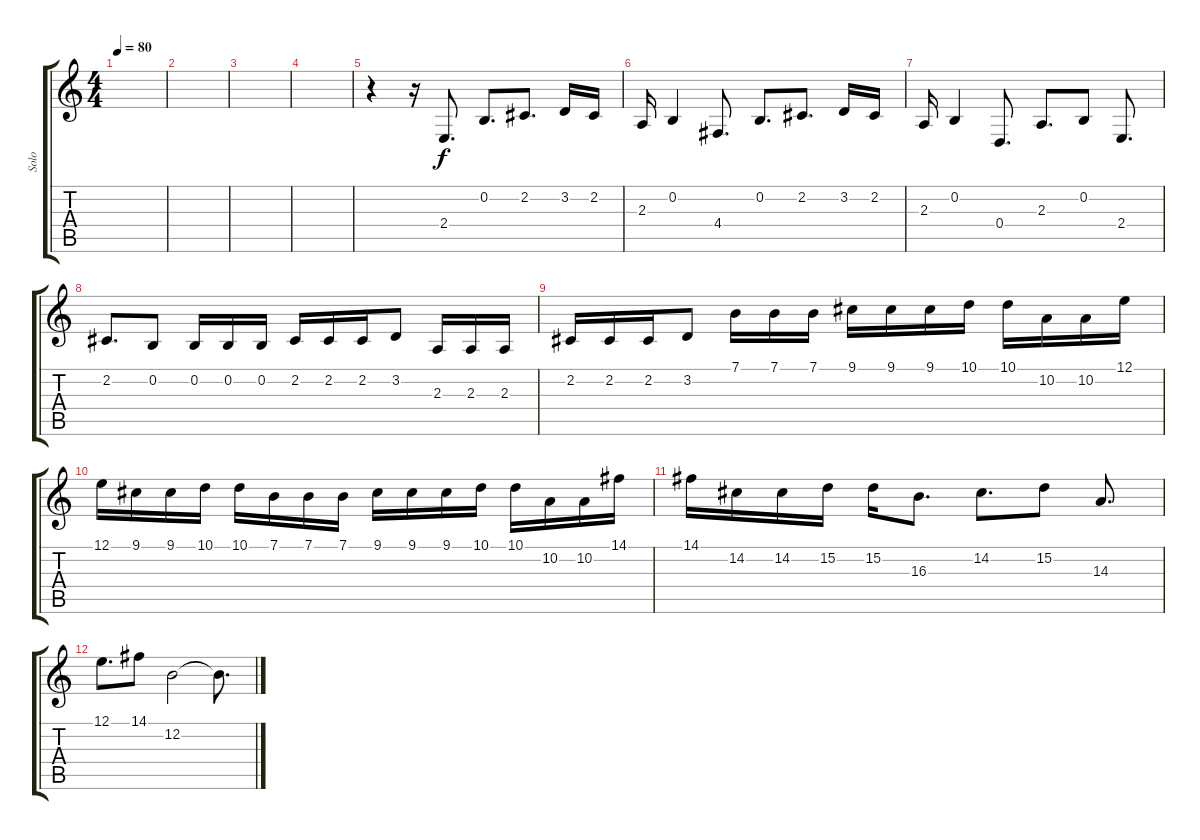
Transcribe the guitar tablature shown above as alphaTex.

\track ("Solo" "Solo") {instrument brightacousticpiano}
\staff {score tabs}
\tuning (E4 B3 G3 D3 A2 E2) {hide}
\ts (4 4)
\tempo 80
\clef g2
\ks c
|
|
|
|
r.4 r.16 2.4.8{d} 0.2.8{d} 2.2.8{d} 3.2.16 2.2.16 |
2.3.16 0.2.4 4.4.8{d} 0.2.8{d} 2.2.8{d} 3.2.16 2.2.16 |
2.3.16 0.2.4 0.4.8{d} 2.3.8{d} 0.2.8 2.4.8{d} |
2.2.8{d} 0.2.8 0.2.16 0.2.16 0.2.16 2.2.16 2.2.16 2.2.16 3.2.8 2.3.16 2.3.16 2.3.16 |
2.2.16 2.2.16 2.2.16 3.2.8 7.1.16{dy f} 7.1.16 7.1.16 9.1.16 9.1.16 9.1.16 10.1.16 10.1.16 10.2.16 10.2.16 12.1.16 |
12.1.16 9.1.16 9.1.16 10.1.16 10.1.16 7.1.16 7.1.16 7.1.16 9.1.16 9.1.16 9.1.16 10.1.16 10.1.16 10.2.16 10.2.16 14.1.16 |
14.1.16 14.2.16 14.2.16 15.2.16 15.2.16 16.3.8{d} 14.2.8{d} 15.2.8 14.3.8{d} |
12.1.8{d} 14.1.8 12.2.2 12.2{t}.8{d}
